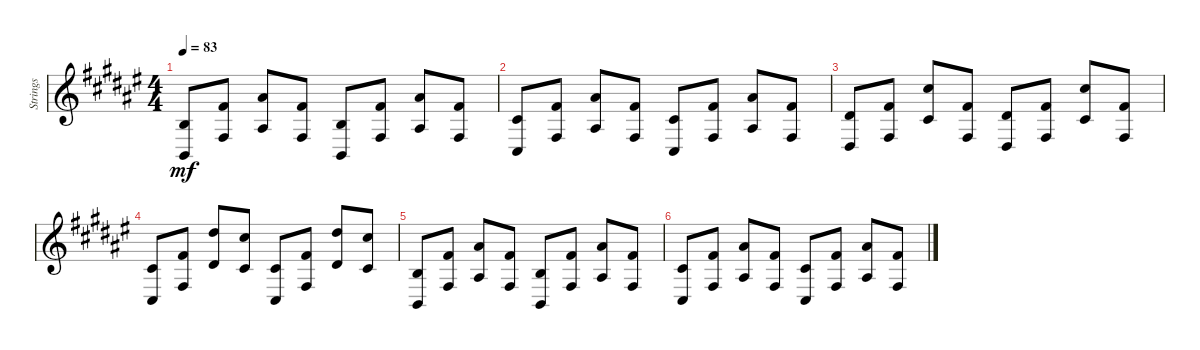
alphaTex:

\track ("Strings" "Strings") {instrument pizzicatostrings}
\staff {score}
\tuning (E4 B3 G3 D3 A2 E2) {hide}
\ts (4 4)
\tempo 83
\clef g2
\ks d#minor
(4.3 2.5).8{dy mf} (7.2 4.4).8 (6.1 3.3).8 (7.2 4.4).8 (4.3 2.5).8 (7.2 4.4).8 (6.1 3.3).8 (7.2 4.4).8 |
(6.3 4.5).8 (7.2 4.4).8 (6.1 3.3).8 (7.2 4.4).8 (6.3 4.5).8 (7.2 4.4).8 (6.1 3.3).8 (7.2 4.4).8 |
(8.3 6.5).8 (7.2 4.4).8 (9.1 6.3).8 (7.2 4.4).8 (8.3 6.5).8 (7.2 4.4).8 (9.1 6.3).8 (7.2 4.4).8 |
(6.3 4.5).8 (7.2 4.4).8 (11.1 4.2).8 (9.1 6.3).8 (6.3 4.5).8 (7.2 4.4).8 (11.1 4.2).8 (9.1 6.3).8 |
(4.3 2.5).8 (7.2 4.4).8 (6.1 3.3).8 (7.2 4.4).8 (4.3 2.5).8 (7.2 4.4).8 (6.1 3.3).8 (7.2 4.4).8 |
(6.3 4.5).8 (7.2 4.4).8 (6.1 3.3).8 (7.2 4.4).8 (6.3 4.5).8 (7.2 4.4).8 (6.1 3.3).8 (7.2 4.4).8
